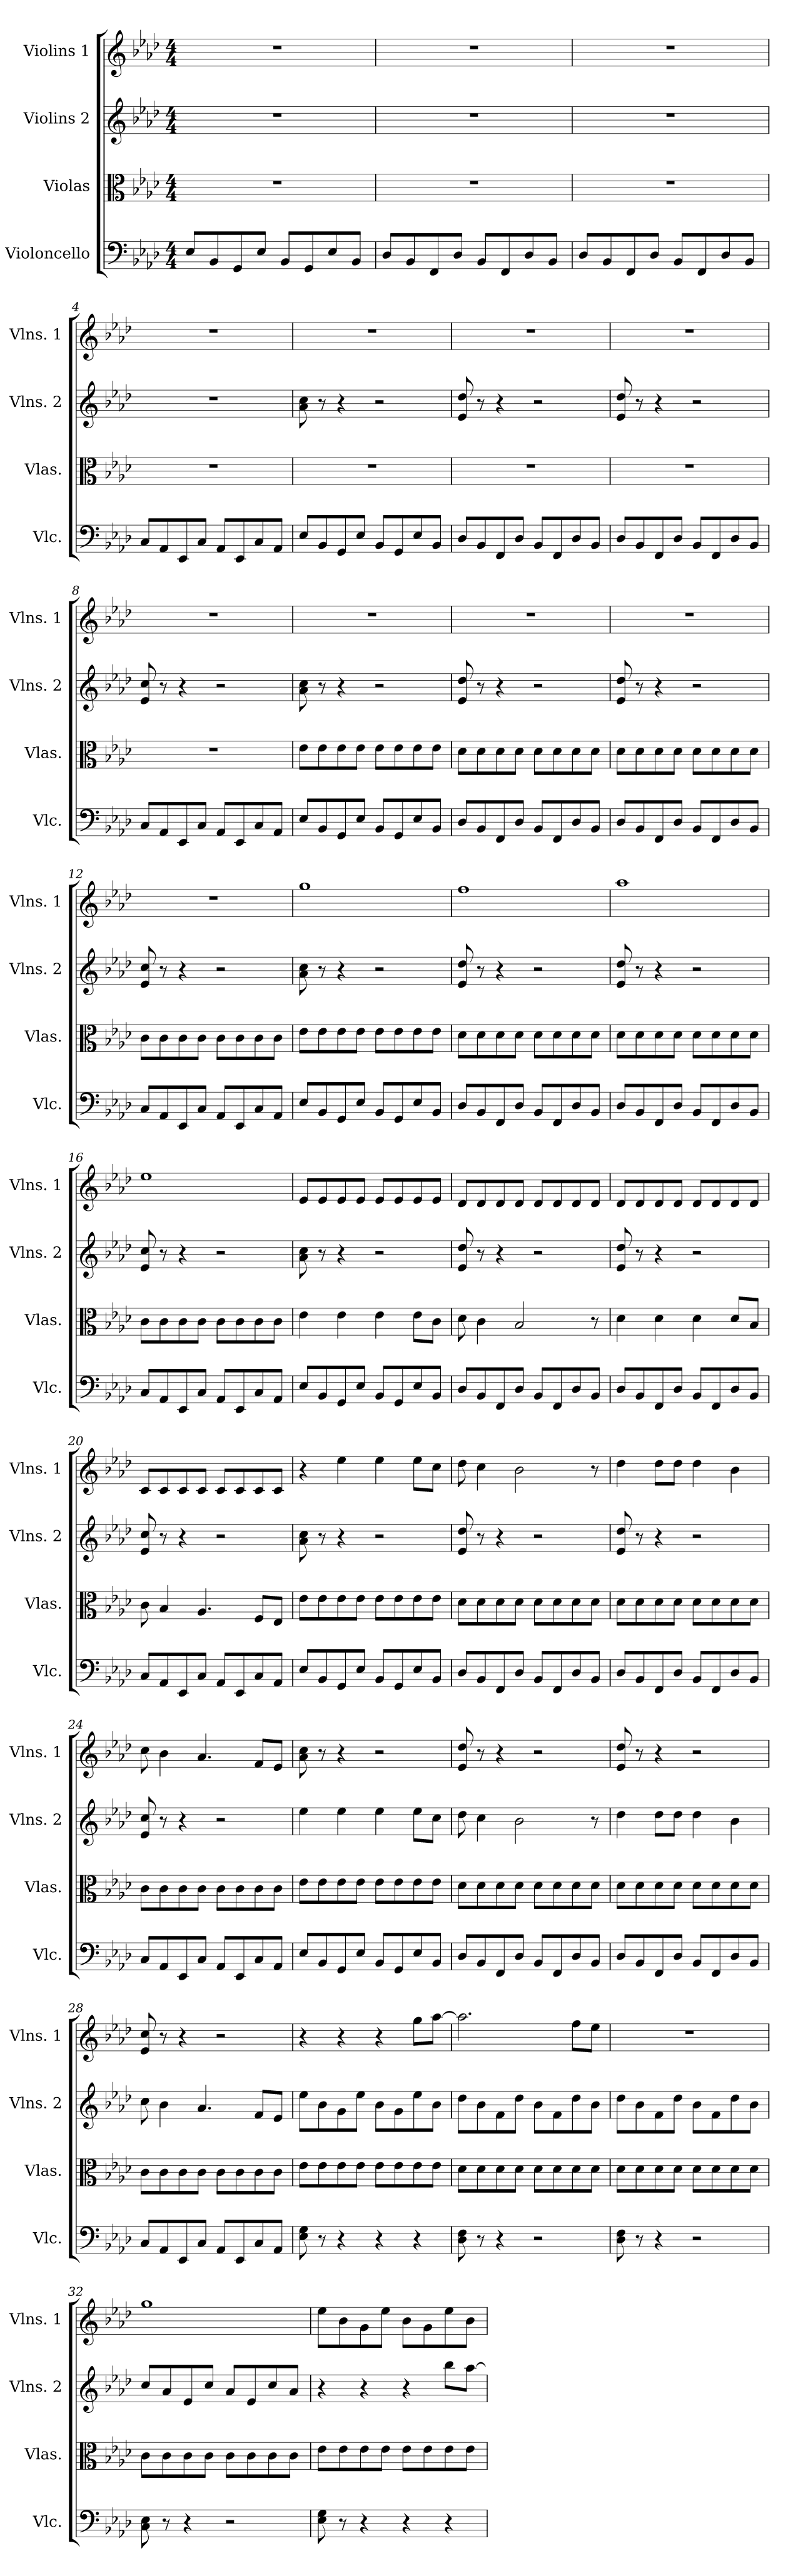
**kern	**kern	**kern	**kern
*part4	*part3	*part2	*part1
*staff4	*staff3	*staff2	*staff1
*I"Violoncello	*I"Violas	*I"Violins 2	*I"Violins 1
*I'Vlc.	*I'Vlas.	*I'Vlns. 2	*I'Vlns. 1
*clefF4	*clefC3	*clefG2	*clefG2
*k[b-e-a-d-]	*k[b-e-a-d-]	*k[b-e-a-d-]	*k[b-e-a-d-]
*A-:	*A-:	*A-:	*A-:
*M4/4	*M4/4	*M4/4	*M4/4
=1	=1	=1	=1
8E-/L	1r	1r	1r
8BB-/	.	.	.
8GG/	.	.	.
8E-/J	.	.	.
8BB-/L	.	.	.
8GG/	.	.	.
8E-/	.	.	.
8BB-/J	.	.	.
=2	=2	=2	=2
8D-/L	1r	1r	1r
8BB-/	.	.	.
8FF/	.	.	.
8D-/J	.	.	.
8BB-/L	.	.	.
8FF/	.	.	.
8D-/	.	.	.
8BB-/J	.	.	.
=3	=3	=3	=3
8D-/L	1r	1r	1r
8BB-/	.	.	.
8FF/	.	.	.
8D-/J	.	.	.
8BB-/L	.	.	.
8FF/	.	.	.
8D-/	.	.	.
8BB-/J	.	.	.
=4	=4	=4	=4
8C/L	1r	1r	1r
8AA-/	.	.	.
8EE-/	.	.	.
8C/J	.	.	.
8AA-/L	.	.	.
8EE-/	.	.	.
8C/	.	.	.
8AA-/J	.	.	.
!!LO:LB:g=z
=5	=5	=5	=5
8E-/L	1r	8a-\ 8cc\	1r
8BB-/	.	8r	.
8GG/	.	4r	.
8E-/J	.	.	.
8BB-/L	.	2r	.
8GG/	.	.	.
8E-/	.	.	.
8BB-/J	.	.	.
=6	=6	=6	=6
8D-/L	1r	8e-/ 8dd-/	1r
8BB-/	.	8r	.
8FF/	.	4r	.
8D-/J	.	.	.
8BB-/L	.	2r	.
8FF/	.	.	.
8D-/	.	.	.
8BB-/J	.	.	.
=7	=7	=7	=7
8D-/L	1r	8e-/ 8dd-/	1r
8BB-/	.	8r	.
8FF/	.	4r	.
8D-/J	.	.	.
8BB-/L	.	2r	.
8FF/	.	.	.
8D-/	.	.	.
8BB-/J	.	.	.
=8	=8	=8	=8
8C/L	1r	8e-/ 8cc/	1r
8AA-/	.	8r	.
8EE-/	.	4r	.
8C/J	.	.	.
8AA-/L	.	2r	.
8EE-/	.	.	.
8C/	.	.	.
8AA-/J	.	.	.
!!LO:PB:g=z
=9	=9	=9	=9
8E-/L	8e-\L	8a-\ 8cc\	1r
8BB-/	8e-\	8r	.
8GG/	8e-\	4r	.
8E-/J	8e-\J	.	.
8BB-/L	8e-\L	2r	.
8GG/	8e-\	.	.
8E-/	8e-\	.	.
8BB-/J	8e-\J	.	.
=10	=10	=10	=10
8D-/L	8d-\L	8e-/ 8dd-/	1r
8BB-/	8d-\	8r	.
8FF/	8d-\	4r	.
8D-/J	8d-\J	.	.
8BB-/L	8d-\L	2r	.
8FF/	8d-\	.	.
8D-/	8d-\	.	.
8BB-/J	8d-\J	.	.
=11	=11	=11	=11
8D-/L	8d-\L	8e-/ 8dd-/	1r
8BB-/	8d-\	8r	.
8FF/	8d-\	4r	.
8D-/J	8d-\J	.	.
8BB-/L	8d-\L	2r	.
8FF/	8d-\	.	.
8D-/	8d-\	.	.
8BB-/J	8d-\J	.	.
=12	=12	=12	=12
8C/L	8c\L	8e-/ 8cc/	1r
8AA-/	8c\	8r	.
8EE-/	8c\	4r	.
8C/J	8c\J	.	.
8AA-/L	8c\L	2r	.
8EE-/	8c\	.	.
8C/	8c\	.	.
8AA-/J	8c\J	.	.
!!LO:LB:g=z
=13	=13	=13	=13
8E-/L	8e-\L	8a-\ 8cc\	1gg
8BB-/	8e-\	8r	.
8GG/	8e-\	4r	.
8E-/J	8e-\J	.	.
8BB-/L	8e-\L	2r	.
8GG/	8e-\	.	.
8E-/	8e-\	.	.
8BB-/J	8e-\J	.	.
=14	=14	=14	=14
8D-/L	8d-\L	8e-/ 8dd-/	1ff
8BB-/	8d-\	8r	.
8FF/	8d-\	4r	.
8D-/J	8d-\J	.	.
8BB-/L	8d-\L	2r	.
8FF/	8d-\	.	.
8D-/	8d-\	.	.
8BB-/J	8d-\J	.	.
=15	=15	=15	=15
8D-/L	8d-\L	8e-/ 8dd-/	1aa-
8BB-/	8d-\	8r	.
8FF/	8d-\	4r	.
8D-/J	8d-\J	.	.
8BB-/L	8d-\L	2r	.
8FF/	8d-\	.	.
8D-/	8d-\	.	.
8BB-/J	8d-\J	.	.
=16	=16	=16	=16
8C/L	8c\L	8e-/ 8cc/	1ee-
8AA-/	8c\	8r	.
8EE-/	8c\	4r	.
8C/J	8c\J	.	.
8AA-/L	8c\L	2r	.
8EE-/	8c\	.	.
8C/	8c\	.	.
8AA-/J	8c\J	.	.
!!LO:LB:g=z
=17	=17	=17	=17
8E-/L	4e-\	8a-\ 8cc\	8e-/L
8BB-/	.	8r	8e-/
8GG/	4e-\	4r	8e-/
8E-/J	.	.	8e-/J
8BB-/L	4e-\	2r	8e-/L
8GG/	.	.	8e-/
8E-/	8e-\L	.	8e-/
8BB-/J	8c\J	.	8e-/J
=18	=18	=18	=18
8D-/L	8d-\	8e-/ 8dd-/	8d-/L
8BB-/	4c\	8r	8d-/
8FF/	.	4r	8d-/
8D-/J	2B-/	.	8d-/J
8BB-/L	.	2r	8d-/L
8FF/	.	.	8d-/
8D-/	.	.	8d-/
8BB-/J	8r	.	8d-/J
=19	=19	=19	=19
8D-/L	4d-\	8e-/ 8dd-/	8d-/L
8BB-/	.	8r	8d-/
8FF/	4d-\	4r	8d-/
8D-/J	.	.	8d-/J
8BB-/L	4d-\	2r	8d-/L
8FF/	.	.	8d-/
8D-/	8d-/L	.	8d-/
8BB-/J	8B-/J	.	8d-/J
=20	=20	=20	=20
8C/L	8c\	8e-/ 8cc/	8c/L
8AA-/	4B-/	8r	8c/
8EE-/	.	4r	8c/
8C/J	4.A-/	.	8c/J
8AA-/L	.	2r	8c/L
8EE-/	.	.	8c/
8C/	8F/L	.	8c/
8AA-/J	8E-/J	.	8c/J
!!LO:PB:g=z
=21	=21	=21	=21
8E-/L	8e-\L	8a-\ 8cc\	4r
8BB-/	8e-\	8r	.
8GG/	8e-\	4r	4ee-\
8E-/J	8e-\J	.	.
8BB-/L	8e-\L	2r	4ee-\
8GG/	8e-\	.	.
8E-/	8e-\	.	8ee-\L
8BB-/J	8e-\J	.	8cc\J
=22	=22	=22	=22
8D-/L	8d-\L	8e-/ 8dd-/	8dd-\
8BB-/	8d-\	8r	4cc\
8FF/	8d-\	4r	.
8D-/J	8d-\J	.	2b-\
8BB-/L	8d-\L	2r	.
8FF/	8d-\	.	.
8D-/	8d-\	.	.
8BB-/J	8d-\J	.	8r
=23	=23	=23	=23
8D-/L	8d-\L	8e-/ 8dd-/	4dd-\
8BB-/	8d-\	8r	.
8FF/	8d-\	4r	8dd-\L
8D-/J	8d-\J	.	8dd-\J
8BB-/L	8d-\L	2r	4dd-\
8FF/	8d-\	.	.
8D-/	8d-\	.	4b-\
8BB-/J	8d-\J	.	.
=24	=24	=24	=24
8C/L	8c\L	8e-/ 8cc/	8cc\
8AA-/	8c\	8r	4b-\
8EE-/	8c\	4r	.
8C/J	8c\J	.	4.a-/
8AA-/L	8c\L	2r	.
8EE-/	8c\	.	.
8C/	8c\	.	8f/L
8AA-/J	8c\J	.	8e-/J
!!LO:LB:g=z
=25	=25	=25	=25
8E-/L	8e-\L	4ee-\	8a-\ 8cc\
8BB-/	8e-\	.	8r
8GG/	8e-\	4ee-\	4r
8E-/J	8e-\J	.	.
8BB-/L	8e-\L	4ee-\	2r
8GG/	8e-\	.	.
8E-/	8e-\	8ee-\L	.
8BB-/J	8e-\J	8cc\J	.
=26	=26	=26	=26
8D-/L	8d-\L	8dd-\	8e-/ 8dd-/
8BB-/	8d-\	4cc\	8r
8FF/	8d-\	.	4r
8D-/J	8d-\J	2b-\	.
8BB-/L	8d-\L	.	2r
8FF/	8d-\	.	.
8D-/	8d-\	.	.
8BB-/J	8d-\J	8r	.
=27	=27	=27	=27
8D-/L	8d-\L	4dd-\	8e-/ 8dd-/
8BB-/	8d-\	.	8r
8FF/	8d-\	8dd-\L	4r
8D-/J	8d-\J	8dd-\J	.
8BB-/L	8d-\L	4dd-\	2r
8FF/	8d-\	.	.
8D-/	8d-\	4b-\	.
8BB-/J	8d-\J	.	.
=28	=28	=28	=28
8C/L	8c\L	8cc\	8e-/ 8cc/
8AA-/	8c\	4b-\	8r
8EE-/	8c\	.	4r
8C/J	8c\J	4.a-/	.
8AA-/L	8c\L	.	2r
8EE-/	8c\	.	.
8C/	8c\	8f/L	.
8AA-/J	8c\J	8e-/J	.
!!LO:LB:g=z
=29	=29	=29	=29
8E-\ 8G\	8e-\L	8ee-\L	4r
8r	8e-\	8b-\	.
4r	8e-\	8g\	4r
.	8e-\J	8ee-\J	.
4r	8e-\L	8b-\L	4r
.	8e-\	8g\	.
4r	8e-\	8ee-\	8gg\L
.	8e-\J	8b-\J	[8aa-\J
=30	=30	=30	=30
8D-\ 8F\	8d-\L	8dd-\L	2.aa-\]
8r	8d-\	8b-\	.
4r	8d-\	8f\	.
.	8d-\J	8dd-\J	.
2r	8d-\L	8b-\L	.
.	8d-\	8f\	.
.	8d-\	8dd-\	8ff\L
.	8d-\J	8b-\J	8ee-\J
=31	=31	=31	=31
8D-\ 8F\	8d-\L	8dd-\L	1r
8r	8d-\	8b-\	.
4r	8d-\	8f\	.
.	8d-\J	8dd-\J	.
2r	8d-\L	8b-\L	.
.	8d-\	8f\	.
.	8d-\	8dd-\	.
.	8d-\J	8b-\J	.
=32	=32	=32	=32
8C\ 8E-\	8c\L	8cc/L	1gg
8r	8c\	8a-/	.
4r	8c\	8e-/	.
.	8c\J	8cc/J	.
2r	8c\L	8a-/L	.
.	8c\	8e-/	.
.	8c\	8cc/	.
.	8c\J	8a-/J	.
!!LO:PB:g=z
=33	=33	=33	=33
8E-\ 8G\	8e-\L	4r	8ee-\L
8r	8e-\	.	8b-\
4r	8e-\	4r	8g\
.	8e-\J	.	8ee-\J
4r	8e-\L	4r	8b-\L
.	8e-\	.	8g\
4r	8e-\	8bb-\L	8ee-\
.	8e-\J	[8aa-\J	8b-\J
=	=	=	=
*-	*-	*-	*-
